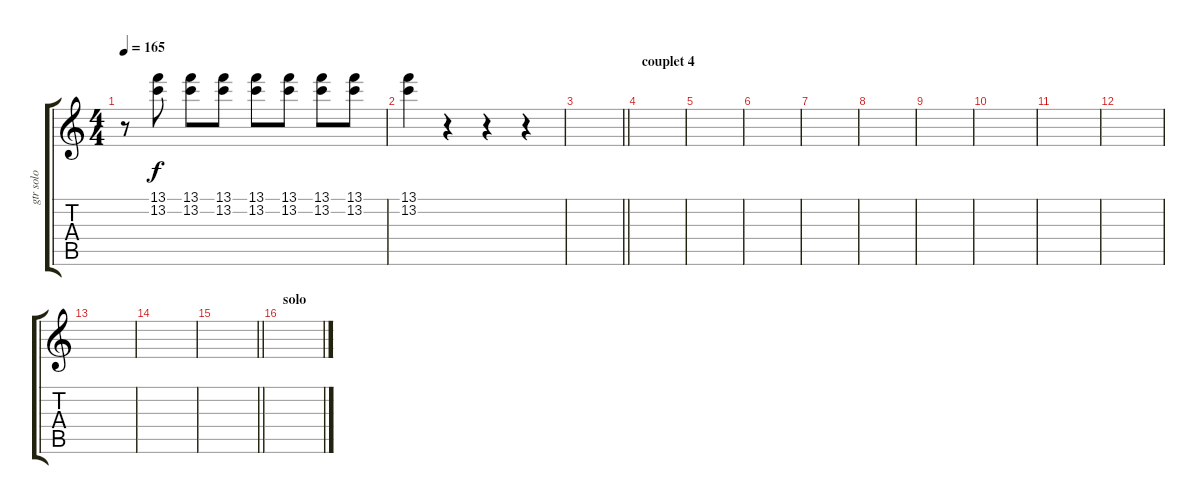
\track ("gtr solo" "gtr solo") {instrument overdrivenguitar}
\staff {score tabs}
\tuning (E4 B3 G3 D3 A2 E2) {hide}
\ts (4 4)
\tempo 165
\clef g2
\ks c
r.8{dy f} (13.1 13.2).8 (13.1 13.2).8 (13.1 13.2).8 (13.1 13.2).8 (13.1 13.2).8 (13.1 13.2).8 (13.1 13.2).8 |
(13.1 13.2).4 r.4 r.4 r.4 |
\barLineRight lightlight
|
\section ("" "couplet 4")
|
|
|
|
|
|
|
|
|
|
|
\barLineRight lightlight
|
\section ("" "solo")
